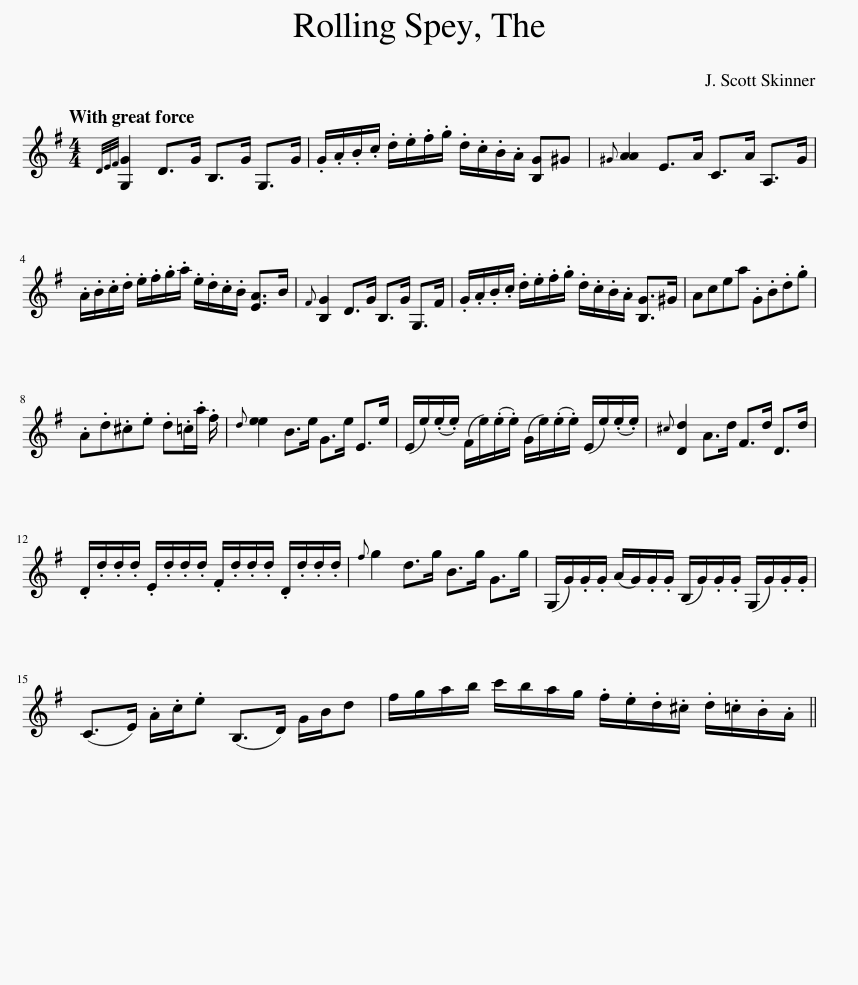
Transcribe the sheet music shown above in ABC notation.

X:1
L:1/8
Q:1/4=120
M:4/4
I:linebreak $
K:G
V:1 treble
V:1
{DEF} [G,G]2 D>G B,>G G,>G | .G/.A/.B/.c/ .d/.e/.f/.g/ .d/.c/.B/.A/ [B,G]^G |{^G} [AA]2 E>A C>A A,>G |$ .A/.B/.c/.d/ .e/.f/.g/.a/ .e/.d/.c/.B/ [EA]>B |{F} [B,G]2 D>G B,>G G,>F | %5
 .G/.A/.B/.c/ .d/.e/.f/.g/ .d/.c/.B/.A/ [B,G]>^G | Acea .G.B.d.g |$ .A.d.^c.e .d.=c/.a/ .f/ |{d} [ee]2 B>e G>e E>e | (E/e/)(.e/.e/) (F/e/)(.e/.e/) (G/e/)(.e/.e/) (E/e/)(.e/.e/) | %10
{^c} [Dd]2 A>d F>d D>d |$ .D/.d/.d/.d/ .E/.d/.d/.d/ .F/.d/.d/.d/ .D/.d/.d/.d/ |{f} g2 d>g B>g G>g | (G,/G/).G/.G/ (A/G/).G/.G/ (B,/G/).G/.G/ (G,/G/).G/.G/ |$ (C>E) .A/.c/.e (B,>D) G/B/d | %15
 f/g/a/b/ c'/b/a/g/ .f/.e/.d/.^c/ .d/.=c/.B/.A/ || %16
